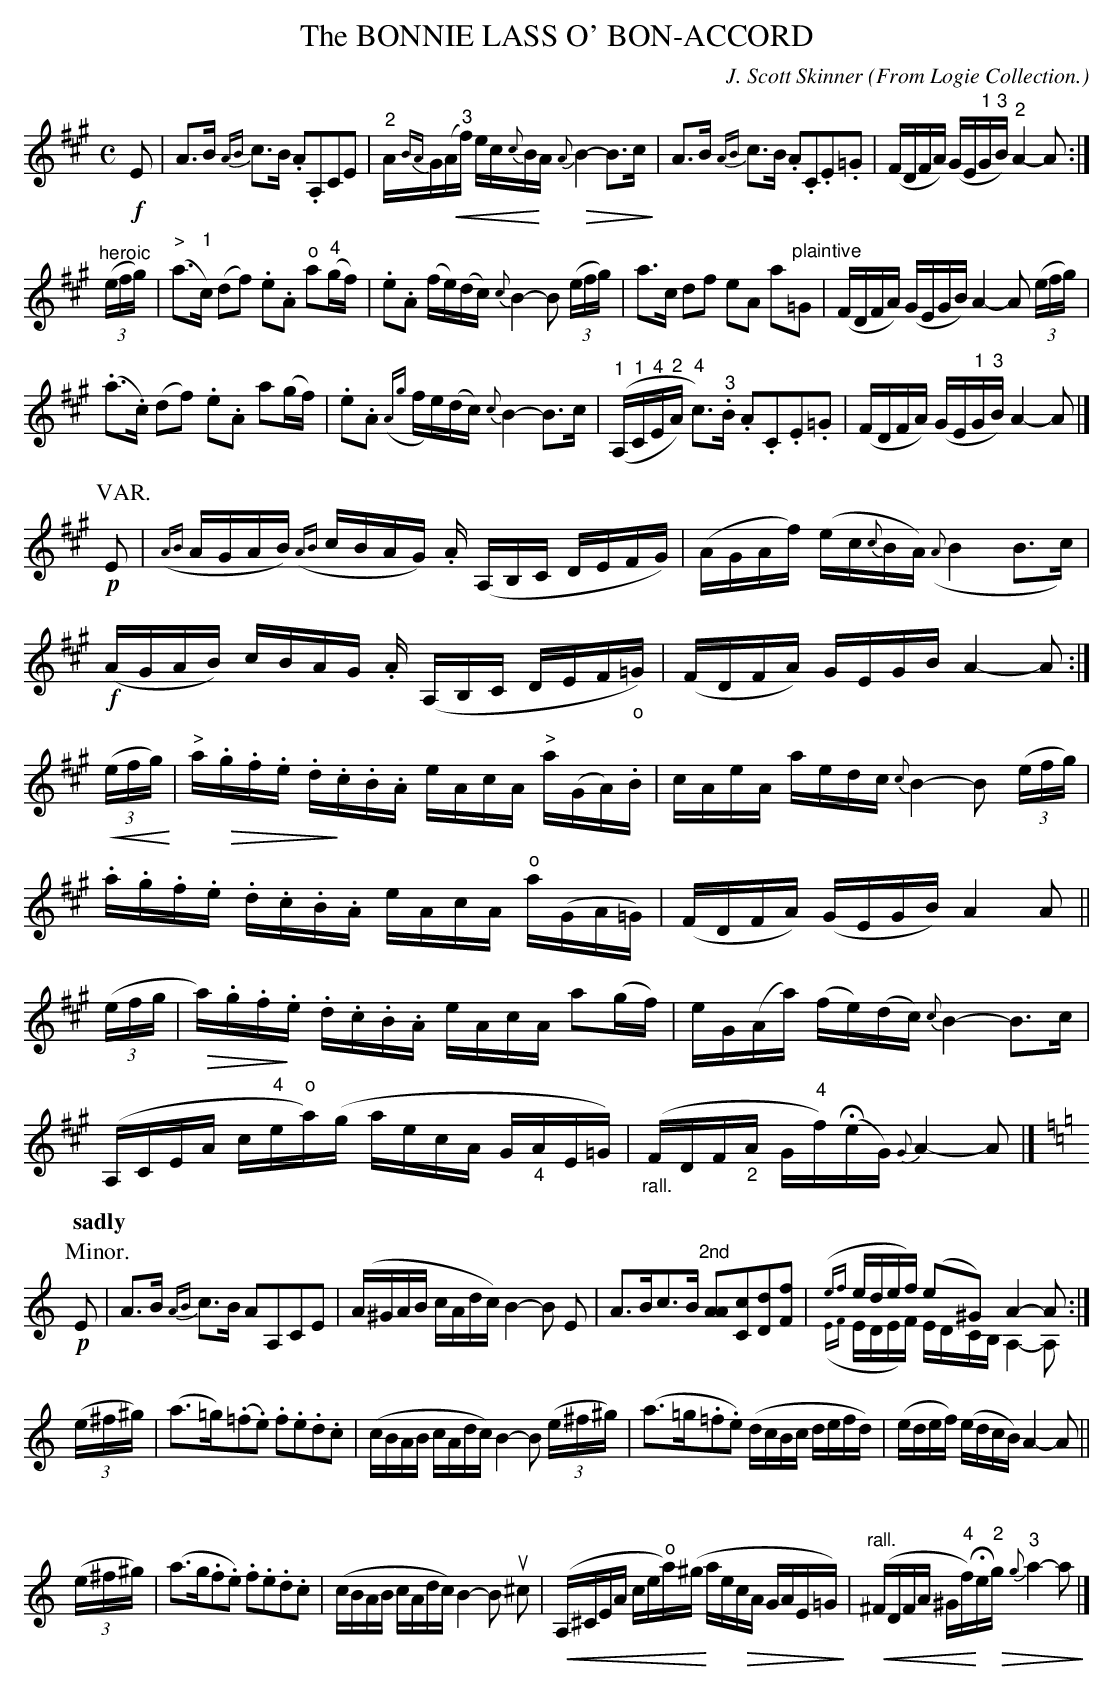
X:1
T: The BONNIE LASS O' BON-ACCORD
C: J. Scott Skinner
O: From Logie Collection.
U: p=!crescendo(!
U: P=!crescendo)!
U: Q=!diminuendo(!
U: q=!diminuendo)!
L: 1/16
M: C
K: A
!f!E2 |\
A3B {AB}c3B .A2.A,2C2E2 | "^2"A{BA}Gp(A"^3"f) ec{c}BPA Q{A}B4- B3cq |\
A3B {AB}c3B .A2.C2.E2.=G2 | (FDFA) (GE"^1"G"^3"B) "^2"A4- A2 :|
"^heroic"((3efg) |\
("^>"a3"^1"c) (d2f2) .e2.A2 "^o"a2("^4"gf) | .e2.A2 (fe)(dc) {c}B4- B2 ((3efg) |\
a3c d2f2 e2A2 a2"^plaintive"=G2 | (FDFA) (GEGB) A4- A2 (3(efg) |
(.a3.c) (d2f2) .e2.A2 a2(gf) | .e2.A2 ({Ag}fe)(dc) {c}B4- B3c |\
(("^1"A,"^1"C"^4"E"^2"A) "^4"c3)"^3".B .A2.C2.E2.=G2 | (FDFA) (GE"^1"G"^3"B) A4- A2 |]
P: VAR.
!p!E2 |\
({AB}AGAB) ({AB}cBAG) .A (A,B,C DEFG) | (AGAf) (ec{c}BA) ({A}B4 B3c) |\
!f! (AGAB) cBAG .A (A,B,C DEF"_o"=G) | (FDFA) GEGB A4- A2 :|
p((3efg)P |\
"^>"aQ.g.f.e .dq.c.B.A eAcA "^>"a(GA).B | cAeA aedc {c}B4- B2 ((3efg) |\
.a.g.f.e .d.c.B.A eAcA "^o"a(GA=G) | (FDFA) (GEGB) A4 A2 ||
((3efg |\
Qa).g.fq.e .d.c.B.A eAcA a2(gf) | eG(Aa) (fe)(dc) {c}B4- B3c |\
(A,CEA c"^4"e"^o"a)(g aecA G"_4"AE=G) | "_rall."(FDF"_2"A G"^4"f)(HeG) {G}A4- A2 |]
P: Minor.
Q: "sadly"
K: Am
!p!E2 |\
A3B {AB}c3B A2A,2C2E2 | (A^GAB cAdc) B4- B2 E2 |\
A3Bc3B "^2nd"[A2A2][c2C2][d2D2][f2F2] | ({ef}edef) (e2^G2) A4- A2 & ({EF}EDEF) EDCB, A,4- A,2 :|
(3(e^f^g) |\
(a3=g)(.=f2.e2) .f2.e2.d2.c2 | (cBAB cAdc) B4- B2 (3(e^f^g) |\
(a3=g.=f2.e2) (dcBc defd) | (edef) (edcB) A4- A2 ||
(3(e^f^g) |\
(a3g.f2.e2) .f2.e2.d2.c2 | (cBAB cAdc) B4- B2 u^c2 |\
p(A,^CEA ce"^o"a)(^gP aeQcA GAE=Gq) | "^rall."(p^FDFA ^G"^4"fP)He"^2"Qg {g}"^3"a4- a2q |]
